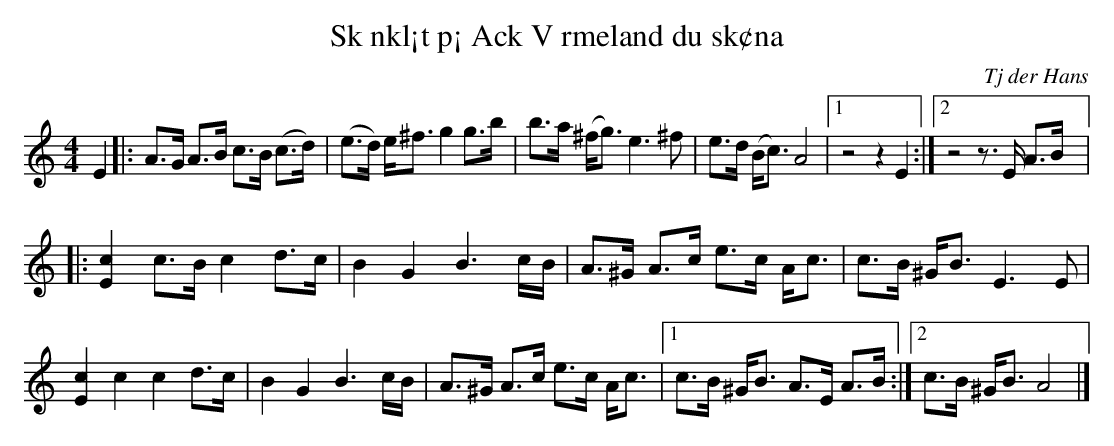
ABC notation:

X:1
T: Sk nkl¡t p¡ Ack V rmeland du sk¢na
C: Tj der Hans
M: 4/4
L: 1/8
K: Am
E2|: A>G A>B c>B (c>d) | (e>d) e<^f g2 g>b | b>a (^f<g) e3 ^f | e>d (B<c) A4 |1 z4 z2 E2 :|2 z4 z>E A>B |:
[E2c2] c>B c2 d>c | B2 G2 B3 c/B/ | A>^G A>c e>c A<c | c>B ^G<B E3 E |
[E2c2] c2 c2 d>c | B2 G2 B3 c/B/ | A>^G A>c e>c A<c |1 c>B ^G<B A>E A>B :|2 c>B ^G<B A4 |]
